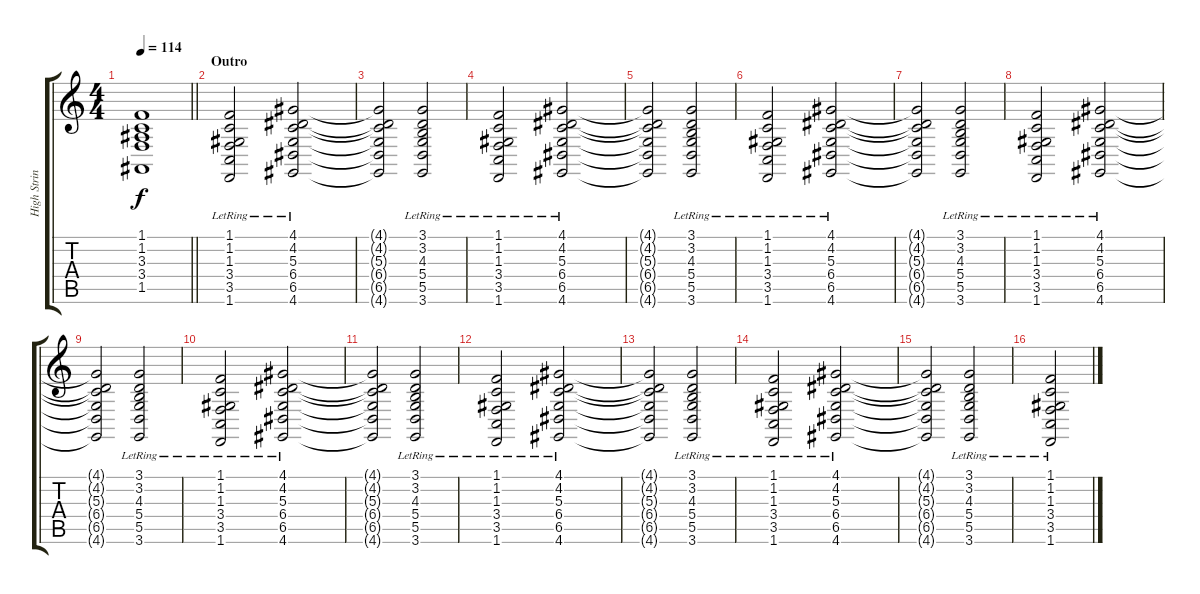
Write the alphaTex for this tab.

\track ("High String" "High Strin") {instrument stringensemble1}
\staff {score tabs}
\tuning (E4 B3 G3 D3 A2 E2) {hide}
\ts (4 4)
\tempo 114
\clef g2
\barLineRight lightlight
\ks c
(1.1{t} 1.2{t} 3.3{t} 3.4{t} 1.5{t}).1{dy f} |
\section ("" "Outro")
(1.1 1.2 1.3 3.4{lr} 3.5{lr} 1.6{lr}).2{volume 8} (4.1{lr} 4.2{lr} 5.3{lr} 6.4{lr} 6.5{lr} 4.6{lr}).2 |
(4.1{t} 4.2{t} 5.3{t} 6.4{t} 6.5{t} 4.6{t}).2 (3.1{lr} 3.2{lr} 4.3{lr} 5.4{lr} 5.5{lr} 3.6{lr}).2 |
(1.1 1.2 1.3 3.4{lr} 3.5{lr} 1.6{lr}).2 (4.1{lr} 4.2{lr} 5.3{lr} 6.4{lr} 6.5{lr} 4.6{lr}).2 |
(4.1{t} 4.2{t} 5.3{t} 6.4{t} 6.5{t} 4.6{t}).2{volume 7} (3.1{lr} 3.2{lr} 4.3{lr} 5.4{lr} 5.5{lr} 3.6{lr}).2 |
(1.1 1.2 1.3 3.4{lr} 3.5{lr} 1.6{lr}).2 (4.1{lr} 4.2{lr} 5.3{lr} 6.4{lr} 6.5{lr} 4.6{lr}).2 |
(4.1{t} 4.2{t} 5.3{t} 6.4{t} 6.5{t} 4.6{t}).2 (3.1{lr} 3.2{lr} 4.3{lr} 5.4{lr} 5.5{lr} 3.6{lr}).2 |
(1.1 1.2 1.3 3.4{lr} 3.5{lr} 1.6{lr}).2{volume 6} (4.1{lr} 4.2{lr} 5.3{lr} 6.4{lr} 6.5{lr} 4.6{lr}).2 |
(4.1{t} 4.2{t} 5.3{t} 6.4{t} 6.5{t} 4.6{t}).2 (3.1{lr} 3.2{lr} 4.3{lr} 5.4{lr} 5.5{lr} 3.6{lr}).2 |
(1.1 1.2 1.3 3.4{lr} 3.5{lr} 1.6{lr}).2 (4.1{lr} 4.2{lr} 5.3{lr} 6.4{lr} 6.5{lr} 4.6{lr}).2 |
(4.1{t} 4.2{t} 5.3{t} 6.4{t} 6.5{t} 4.6{t}).2{volume 5} (3.1{lr} 3.2{lr} 4.3{lr} 5.4{lr} 5.5{lr} 3.6{lr}).2 |
(1.1 1.2 1.3 3.4{lr} 3.5{lr} 1.6{lr}).2 (4.1{lr} 4.2{lr} 5.3{lr} 6.4{lr} 6.5{lr} 4.6{lr}).2 |
(4.1{t} 4.2{t} 5.3{t} 6.4{t} 6.5{t} 4.6{t}).2 (3.1{lr} 3.2{lr} 4.3{lr} 5.4{lr} 5.5{lr} 3.6{lr}).2 |
(1.1 1.2 1.3 3.4{lr} 3.5{lr} 1.6{lr}).2{volume 4} (4.1{lr} 4.2{lr} 5.3{lr} 6.4{lr} 6.5{lr} 4.6{lr}).2 |
(4.1{t} 4.2{t} 5.3{t} 6.4{t} 6.5{t} 4.6{t}).2 (3.1{lr} 3.2{lr} 4.3{lr} 5.4{lr} 5.5{lr} 3.6{lr}).2 |
(1.1 1.2 1.3 3.4{lr} 3.5{lr} 1.6{lr}).2{volume 3}
